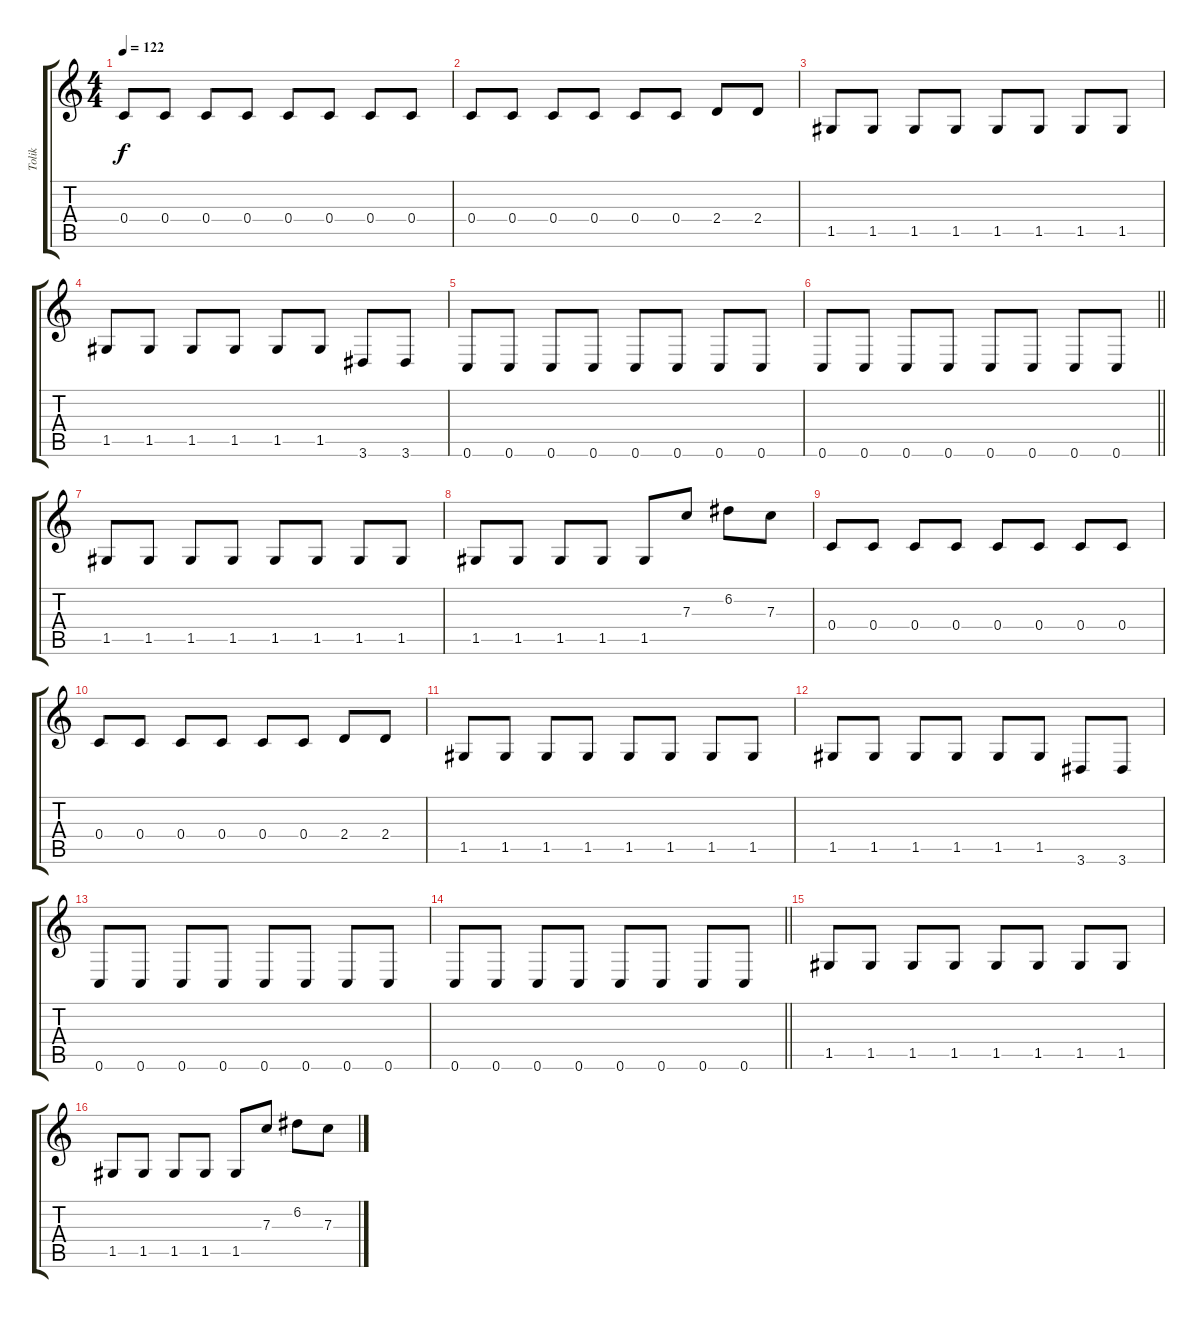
\track ("Tolik" "Tolik") {instrument distortionguitar}
\staff {score tabs}
\tuning (D4 A3 F3 C3 G2 C2) {hide}
\ts (4 4)
\tempo 122
\clef g2
\ks c
0.4.8{dy f} 0.4.8 0.4.8 0.4.8 0.4.8 0.4.8 0.4.8 0.4.8 |
0.4.8 0.4.8 0.4.8 0.4.8 0.4.8 0.4.8 2.4.8 2.4.8 |
1.5.8 1.5.8 1.5.8 1.5.8 1.5.8 1.5.8 1.5.8 1.5.8 |
1.5.8 1.5.8 1.5.8 1.5.8 1.5.8 1.5.8 3.6.8 3.6.8 |
0.6.8 0.6.8 0.6.8 0.6.8 0.6.8 0.6.8 0.6.8 0.6.8 |
\barLineRight lightlight
0.6.8 0.6.8 0.6.8 0.6.8 0.6.8 0.6.8 0.6.8 0.6.8 |
1.5.8 1.5.8 1.5.8 1.5.8 1.5.8 1.5.8 1.5.8 1.5.8 |
1.5.8 1.5.8 1.5.8 1.5.8 1.5.8 7.3.8 6.2.8 7.3.8 |
0.4.8 0.4.8 0.4.8 0.4.8 0.4.8 0.4.8 0.4.8 0.4.8 |
0.4.8 0.4.8 0.4.8 0.4.8 0.4.8 0.4.8 2.4.8 2.4.8 |
1.5.8 1.5.8 1.5.8 1.5.8 1.5.8 1.5.8 1.5.8 1.5.8 |
1.5.8 1.5.8 1.5.8 1.5.8 1.5.8 1.5.8 3.6.8 3.6.8 |
0.6.8 0.6.8 0.6.8 0.6.8 0.6.8 0.6.8 0.6.8 0.6.8 |
\barLineRight lightlight
0.6.8 0.6.8 0.6.8 0.6.8 0.6.8 0.6.8 0.6.8 0.6.8 |
1.5.8 1.5.8 1.5.8 1.5.8 1.5.8 1.5.8 1.5.8 1.5.8 |
1.5.8 1.5.8 1.5.8 1.5.8 1.5.8 7.3.8 6.2.8 7.3.8
